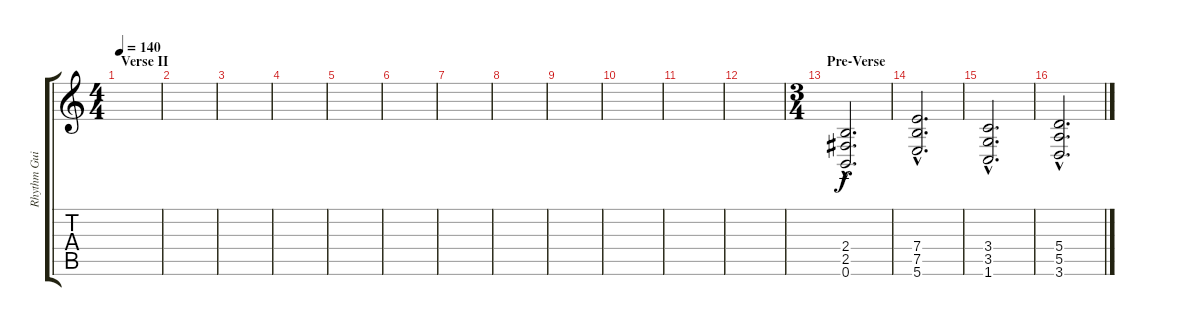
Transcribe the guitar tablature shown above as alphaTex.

\track ("Rhythm Guitar II" "Rhythm Gui") {instrument distortionguitar}
\staff {score tabs}
\tuning (B3 Gb3 D3 A2 E2 B1) {hide}
\ts (4 4)
\section ("" "Verse II")
\tempo 140
\clef g2
\ks c
|
|
|
|
|
|
|
|
|
|
|
|
\ts (3 4)
\section ("" "Pre-Verse")
(2.4{hac} 2.5{hac} 0.6{hac}).2{d} |
(7.4{hac} 7.5{hac} 5.6{hac}).2{d} |
(3.4{hac} 3.5{hac} 1.6{hac}).2{d} |
(5.4{hac} 5.5{hac} 3.6{hac}).2{d}
